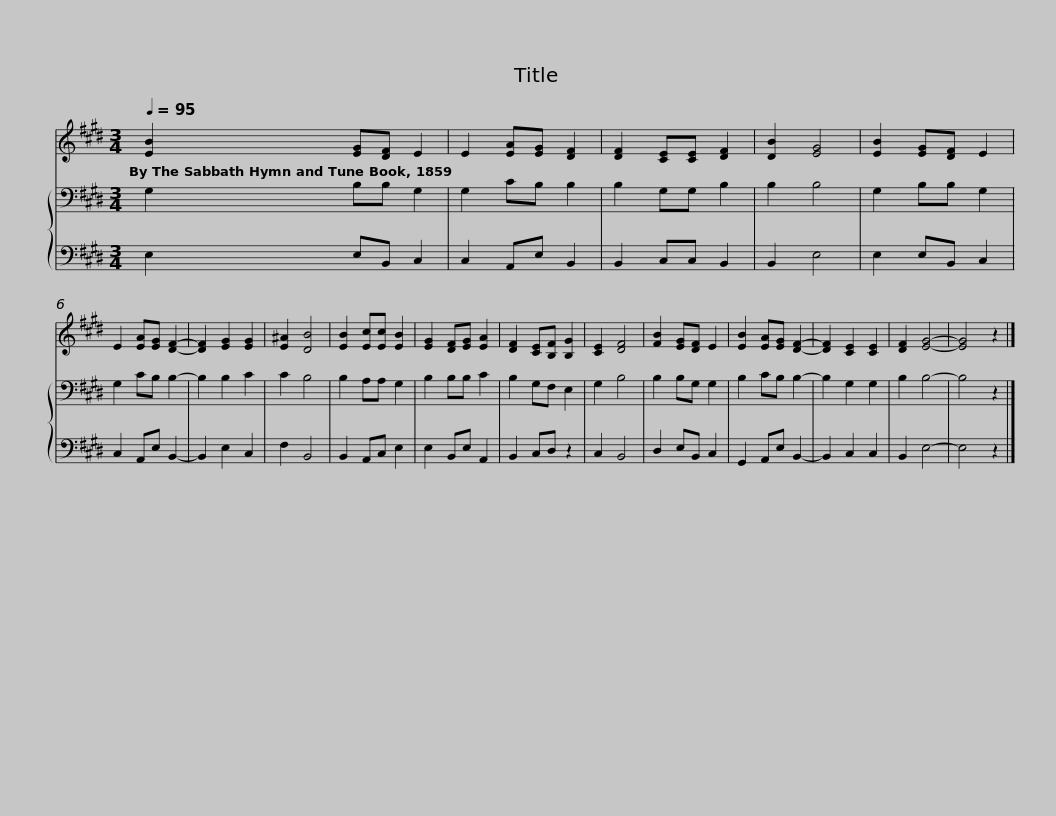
X:1
%%score 1 { 2 | 3 }
L:1/8
Q:1/4=95
M:3/4
I:linebreak $
K:E
V:1 treble
V:2 bass
V:3 bass
V:1
 [EB]2 [EG][DF] E2 | E2 [EA][EG] [DF]2 | [DF]2 [CE][CE] [DF]2 | [DB]2 [EG]4 |$ [EB]2 [EG][DF] E2 | %5
 E2 [EA][EG] [DF]2- | [DF]2 [EG]2 [EG]2 | [E^A]2 [DB]4 | [EB]2 [Ec][Ec] [EB]2 | [EG]2 [DF][EG] [EA]2 | %10
 [DF]2 [CE][B,F] [B,G]2 | [CE]2 [DF]4 | [FB]2 [EG][DF] E2 | [EB]2 [EA][EG] [DF]2- |$ [DF]2 [CE]2 [CE]2 | %15
 [DF]2 [EG]4- | [EG]4 z2 |] %17
V:2
 G,2 B,B, G,2 | G,2 CB, B,2 | B,2 G,G, B,2 | B,2 B,4 |$ G,2 B,B, G,2 | %5
 G,2 CB, B,2- | B,2 B,2 C2 | C2 B,4 | B,2 A,A, G,2 | B,2 B,B, C2 | %10
 B,2 G,F, E,2 | G,2 B,4 | B,2 B,G, G,2 | B,2 CB, B,2- |$ B,2 G,2 G,2 | %15
 B,2 B,4- | B,4 z2 |] %17
V:3
 E,2 E,B,, C,2 | C,2 A,,E, B,,2 | B,,2 C,C, B,,2 | B,,2 E,4 |$ E,2 E,B,, C,2 | %5
 C,2 A,,E, B,,2- | B,,2 E,2 C,2 | F,2 B,,4 | B,,2 A,,C, E,2 | E,2 B,,E, A,,2 | %10
 B,,2 C,D, z2 | C,2 B,,4 | D,2 E,B,, C,2 | G,,2 A,,E, B,,2- |$ B,,2 C,2 C,2 | %15
 B,,2 E,4- | E,4 z2 |] %17
